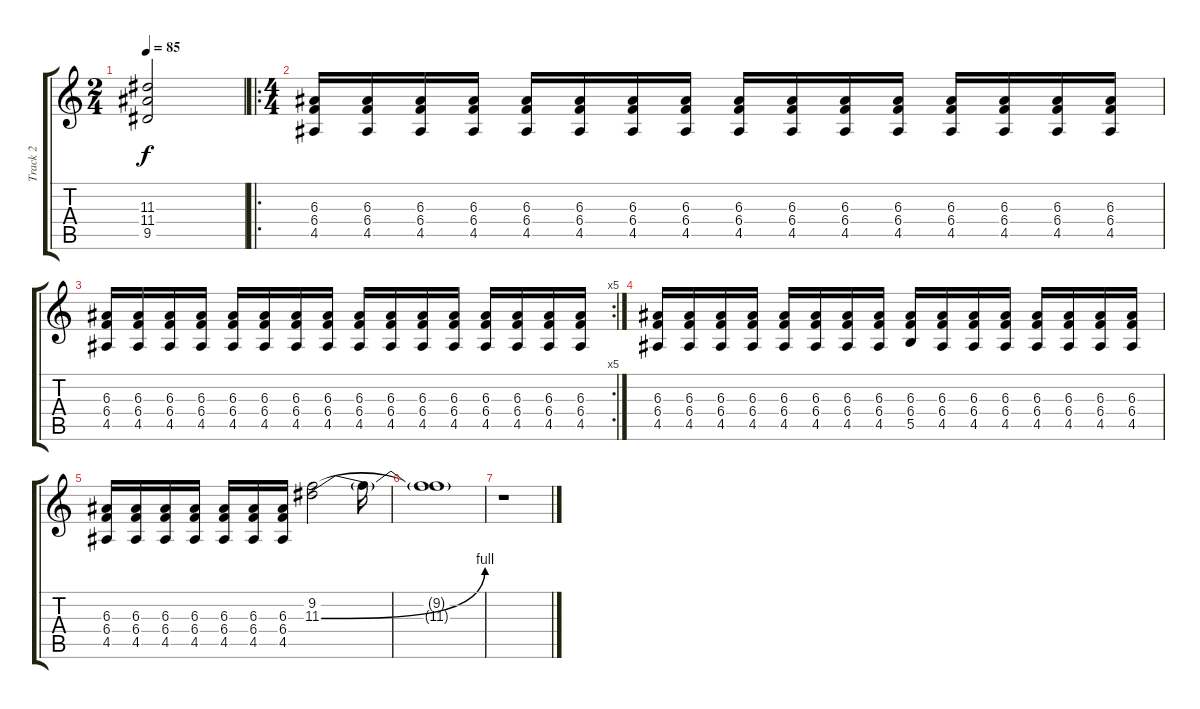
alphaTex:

\track ("Track 2" "Track 2") {instrument overdrivenguitar}
\staff {score tabs}
\tuning (Db4 Ab3 E3 B2 Gb2 Db2) {hide}
\ts (2 4)
\tempo 85
\clef g2
\ks c
(11.3{t} 11.4{t} 9.5{t}).2{dy f} |
\ro
\ts (4 4)
(6.3 6.4 4.5).16 (6.3 6.4 4.5).16 (6.3 6.4 4.5).16 (6.3 6.4 4.5).16 (6.3 6.4 4.5).16 (6.3 6.4 4.5).16 (6.3 6.4 4.5).16 (6.3 6.4 4.5).16 (6.3 6.4 4.5).16 (6.3 6.4 4.5).16 (6.3 6.4 4.5).16 (6.3 6.4 4.5).16 (6.3 6.4 4.5).16 (6.3 6.4 4.5).16 (6.3 6.4 4.5).16 (6.3 6.4 4.5).16 |
\rc 5
(6.3 6.4 4.5).16 (6.3 6.4 4.5).16 (6.3 6.4 4.5).16 (6.3 6.4 4.5).16 (6.3 6.4 4.5).16 (6.3 6.4 4.5).16 (6.3 6.4 4.5).16 (6.3 6.4 4.5).16 (6.3 6.4 4.5).16 (6.3 6.4 4.5).16 (6.3 6.4 4.5).16 (6.3 6.4 4.5).16 (6.3 6.4 4.5).16 (6.3 6.4 4.5).16 (6.3 6.4 4.5).16 (6.3 6.4 4.5).16 |
(6.3 6.4 4.5).16 (6.3 6.4 4.5).16 (6.3 6.4 4.5).16 (6.3 6.4 4.5).16 (6.3 6.4 4.5).16 (6.3 6.4 4.5).16 (6.3 6.4 4.5).16 (6.3 6.4 4.5).16 (6.3 6.4 5.5).16 (6.3 6.4 4.5).16 (6.3 6.4 4.5).16 (6.3 6.4 4.5).16 (6.3 6.4 4.5).16 (6.3 6.4 4.5).16 (6.3 6.4 4.5).16 (6.3 6.4 4.5).16 |
(6.3 6.4 4.5).16 (6.3 6.4 4.5).16 (6.3 6.4 4.5).16 (6.3 6.4 4.5).16 (6.3 6.4 4.5).16 (6.3 6.4 4.5).16 (6.3 6.4 4.5).16 (9.2 11.3{be (bend 0 0 60 4)}).2 11.3{t}.16 |
(9.2{t} 11.3{t}).1 |
r.1
